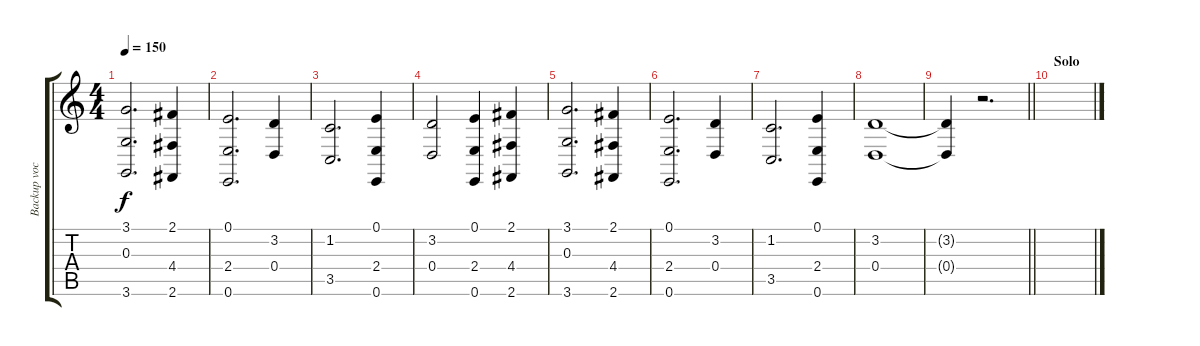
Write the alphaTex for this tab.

\track ("Backup vocals" "Backup voc") {instrument choiraahs}
\staff {score tabs}
\tuning (E4 B3 G3 D3 A2 E2) {hide}
\ts (4 4)
\tempo 150
\clef g2
\ks c
(3.1 0.3 3.6).2{d dy f} (2.1 4.4 2.6).4 |
(0.1 2.4 0.6).2{d} (3.2 0.4).4 |
(1.2 3.5).2{d} (0.1 2.4 0.6).4 |
(3.2 0.4).2 (0.1 2.4 0.6).4 (2.1 4.4 2.6).4 |
(3.1 0.3 3.6).2{d} (2.1 4.4 2.6).4 |
(0.1 2.4 0.6).2{d} (3.2 0.4).4 |
(1.2 3.5).2{d} (0.1 2.4 0.6).4 |
(3.2 0.4).1 |
\barLineRight lightlight
(3.2{t} 0.4{t}).4 r.2{d} |
\section ("" "Solo")
